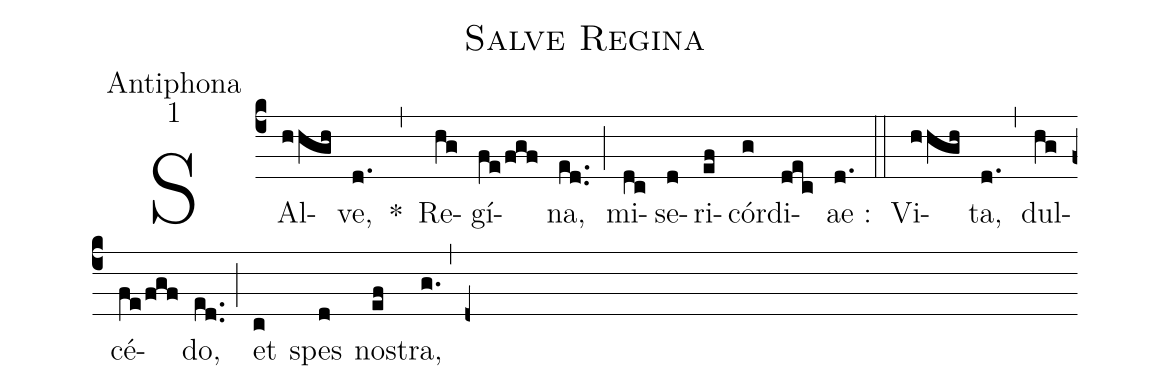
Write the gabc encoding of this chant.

name:Salve Regina;
office-part:Antiphona;
mode:1;
%%
(c4) SAl(hhgh)ve,(d.) *(,) Re(hg)gí(fe/fgf)na,(ed..) (;) mi(dc)se(d)ri(ef)cór(g)di(dec)ae :(d.) (::) Vi(hhgh)ta,(d.) (,) dul(hg)cé(fe/fgf)do,(ed..) (;) et(c) spes(d) no(ef)stra,(g.) (,) (d+)
